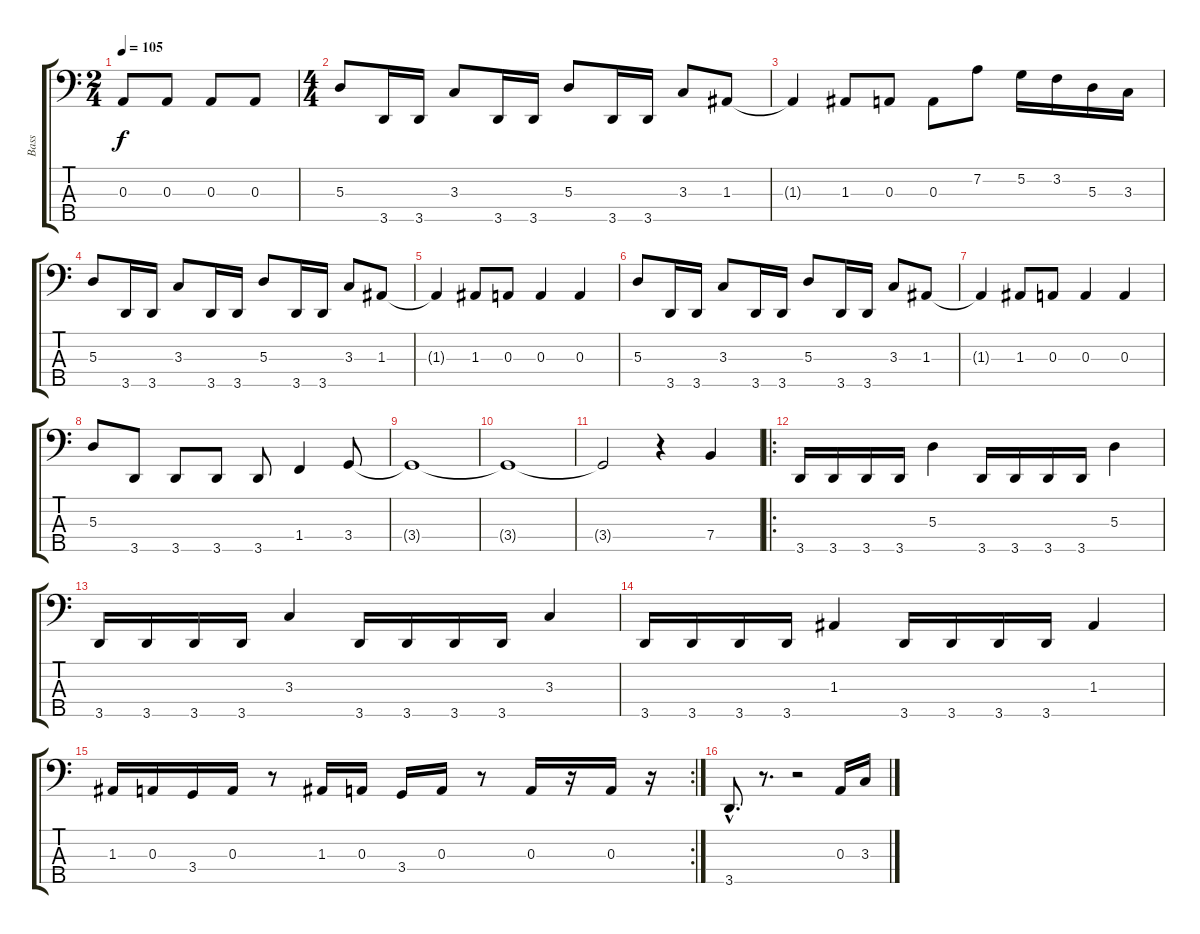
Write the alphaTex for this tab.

\track ("Bass" "Bass") {instrument electricbassfinger}
\staff {score tabs}
\tuning (G2 D2 A1 E1 B0) {hide}
\ts (2 4)
\tempo 105
\clef f4
\ks c
0.3.8{dy f} 0.3.8 0.3.8 0.3.8 |
\ts (4 4)
5.3.8 3.5.16 3.5.16 3.3.8 3.5.16 3.5.16 5.3.8 3.5.16 3.5.16 3.3.8 1.3.8 |
1.3{t}.4 1.3.8 0.3.8 0.3.8 7.2.8 5.2.16 3.2.16 5.3.16 3.3.16 |
5.3.8 3.5.16 3.5.16 3.3.8 3.5.16 3.5.16 5.3.8 3.5.16 3.5.16 3.3.8 1.3.8 |
1.3{t}.4 1.3.8 0.3.8 0.3.4 0.3.4 |
5.3.8 3.5.16 3.5.16 3.3.8 3.5.16 3.5.16 5.3.8 3.5.16 3.5.16 3.3.8 1.3.8 |
1.3{t}.4 1.3.8 0.3.8 0.3.4 0.3.4 |
5.3.8 3.5.8 3.5.8 3.5.8 3.5.8 1.4.4 3.4.8 |
3.4{t}.1 |
3.4{t}.1 |
3.4{t}.2 r.4 7.4.4 |
\ro
3.5.16 3.5.16 3.5.16 3.5.16 5.3.4 3.5.16 3.5.16 3.5.16 3.5.16 5.3.4 |
3.5.16 3.5.16 3.5.16 3.5.16 3.3.4 3.5.16 3.5.16 3.5.16 3.5.16 3.3.4 |
3.5.16 3.5.16 3.5.16 3.5.16 1.3.4 3.5.16 3.5.16 3.5.16 3.5.16 1.3.4 |
\rc 2
1.3.16 0.3.16 3.4.16 0.3.16 r.8 1.3.16 0.3.16 3.4.16 0.3.16 r.8 0.3.16 r.16 0.3.16 r.16 |
3.5{hac}.8{d} r.8{d} r.2 0.3.16 3.3.16
